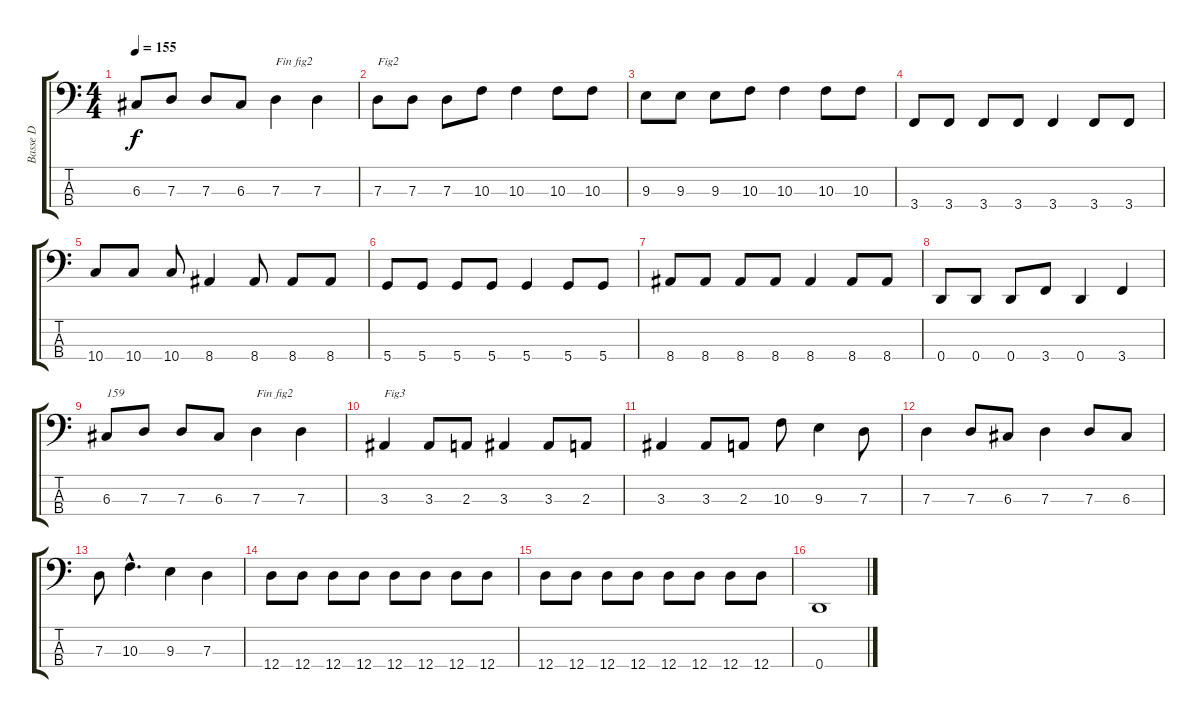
\track ("Basse D" "Basse D") {instrument electricbassfinger}
\staff {score tabs}
\tuning (F2 C2 G1 D1) {hide}
\ts (4 4)
\tempo 155
\clef f4
\ks c
6.3.8{dy f} 7.3.8 7.3.8 6.3.8 7.3.4{txt "Fin fig2"} 7.3.4 |
7.3.8{txt "Fig2"} 7.3.8 7.3.8 10.3.8 10.3.4 10.3.8 10.3.8 |
9.3.8 9.3.8 9.3.8 10.3.8 10.3.4 10.3.8 10.3.8 |
3.4.8 3.4.8 3.4.8 3.4.8 3.4.4 3.4.8 3.4.8 |
10.4.8 10.4.8 10.4.8 8.4.4 8.4.8 8.4.8 8.4.8 |
5.4.8 5.4.8 5.4.8 5.4.8 5.4.4 5.4.8 5.4.8 |
8.4.8 8.4.8 8.4.8 8.4.8 8.4.4 8.4.8 8.4.8 |
0.4.8 0.4.8 0.4.8 3.4.8 0.4.4 3.4.4 |
6.3.8{txt "159"} 7.3.8 7.3.8 6.3.8 7.3.4{txt "Fin fig2"} 7.3.4 |
3.3.4{txt "Fig3"} 3.3.8 2.3.8 3.3.4 3.3.8 2.3.8 |
3.3.4 3.3.8 2.3.8 10.3.8 9.3.4 7.3.8 |
7.3.4 7.3.8 6.3.8 7.3.4 7.3.8 6.3.8 |
7.3.8 10.3{hac}.4{d} 9.3.4 7.3.4 |
12.4.8 12.4.8 12.4.8 12.4.8 12.4.8 12.4.8 12.4.8 12.4.8 |
12.4.8 12.4.8 12.4.8 12.4.8 12.4.8 12.4.8 12.4.8 12.4.8 |
0.4.1
